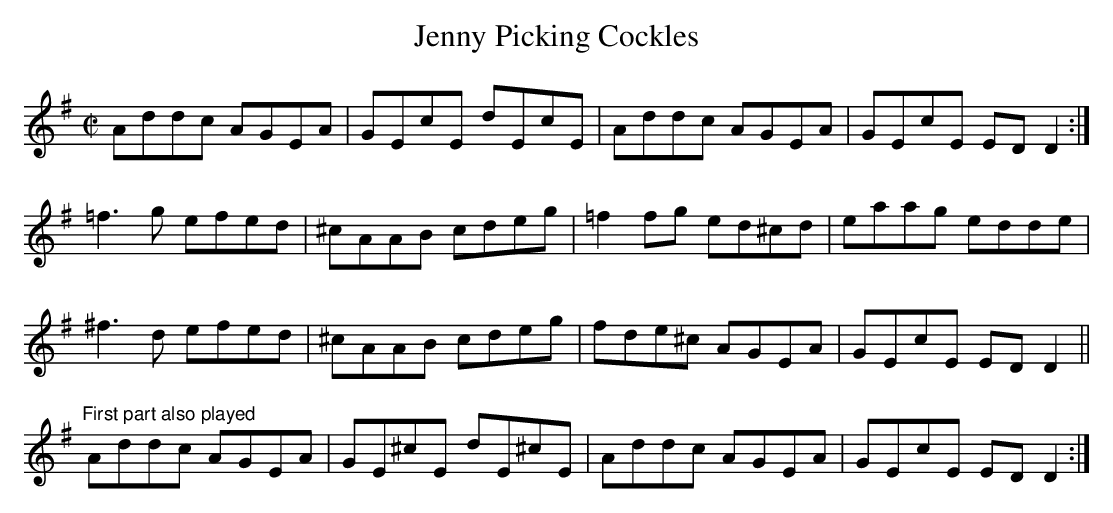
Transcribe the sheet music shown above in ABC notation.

X:1
T:Jenny Picking Cockles
M:C|
K:Dmix
Addc AGEA|GEcE dEcE|Addc AGEA|GEcE EDD2:|
=f3g efed|^cAAB cdeg|=f2fg ed^cd|eaag edde|
^f3d efed|^cAAB cdeg|fde^c AGEA|GEcE EDD2||
"First part also played"
Addc AGEA|GE^cE dE^cE|Addc AGEA|GEcE EDD2:|
